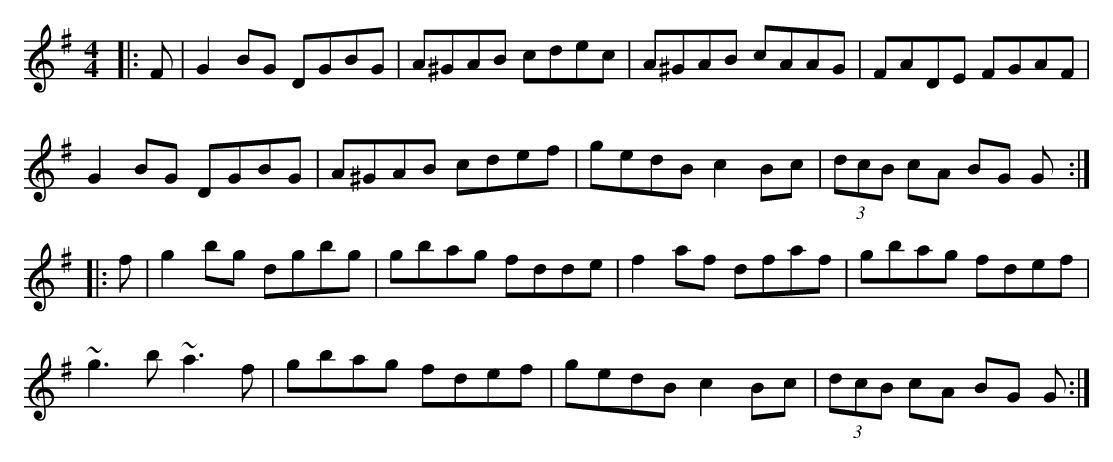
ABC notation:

X:1
M:4/4
K:G
|:F|G2 BG DGBG|A^GAB cdec|A^GAB cAAG|FADE FGAF|
G2 BG DGBG|A^GAB cdef|gedB c2 Bc|(3dcB cA BG G:|
|:f|g2 bg dgbg|gbag fdde|f2 af dfaf|gbag fdef|
~g3b ~a3f|gbag fdef|gedB c2 Bc|(3dcB cA BG G:|
